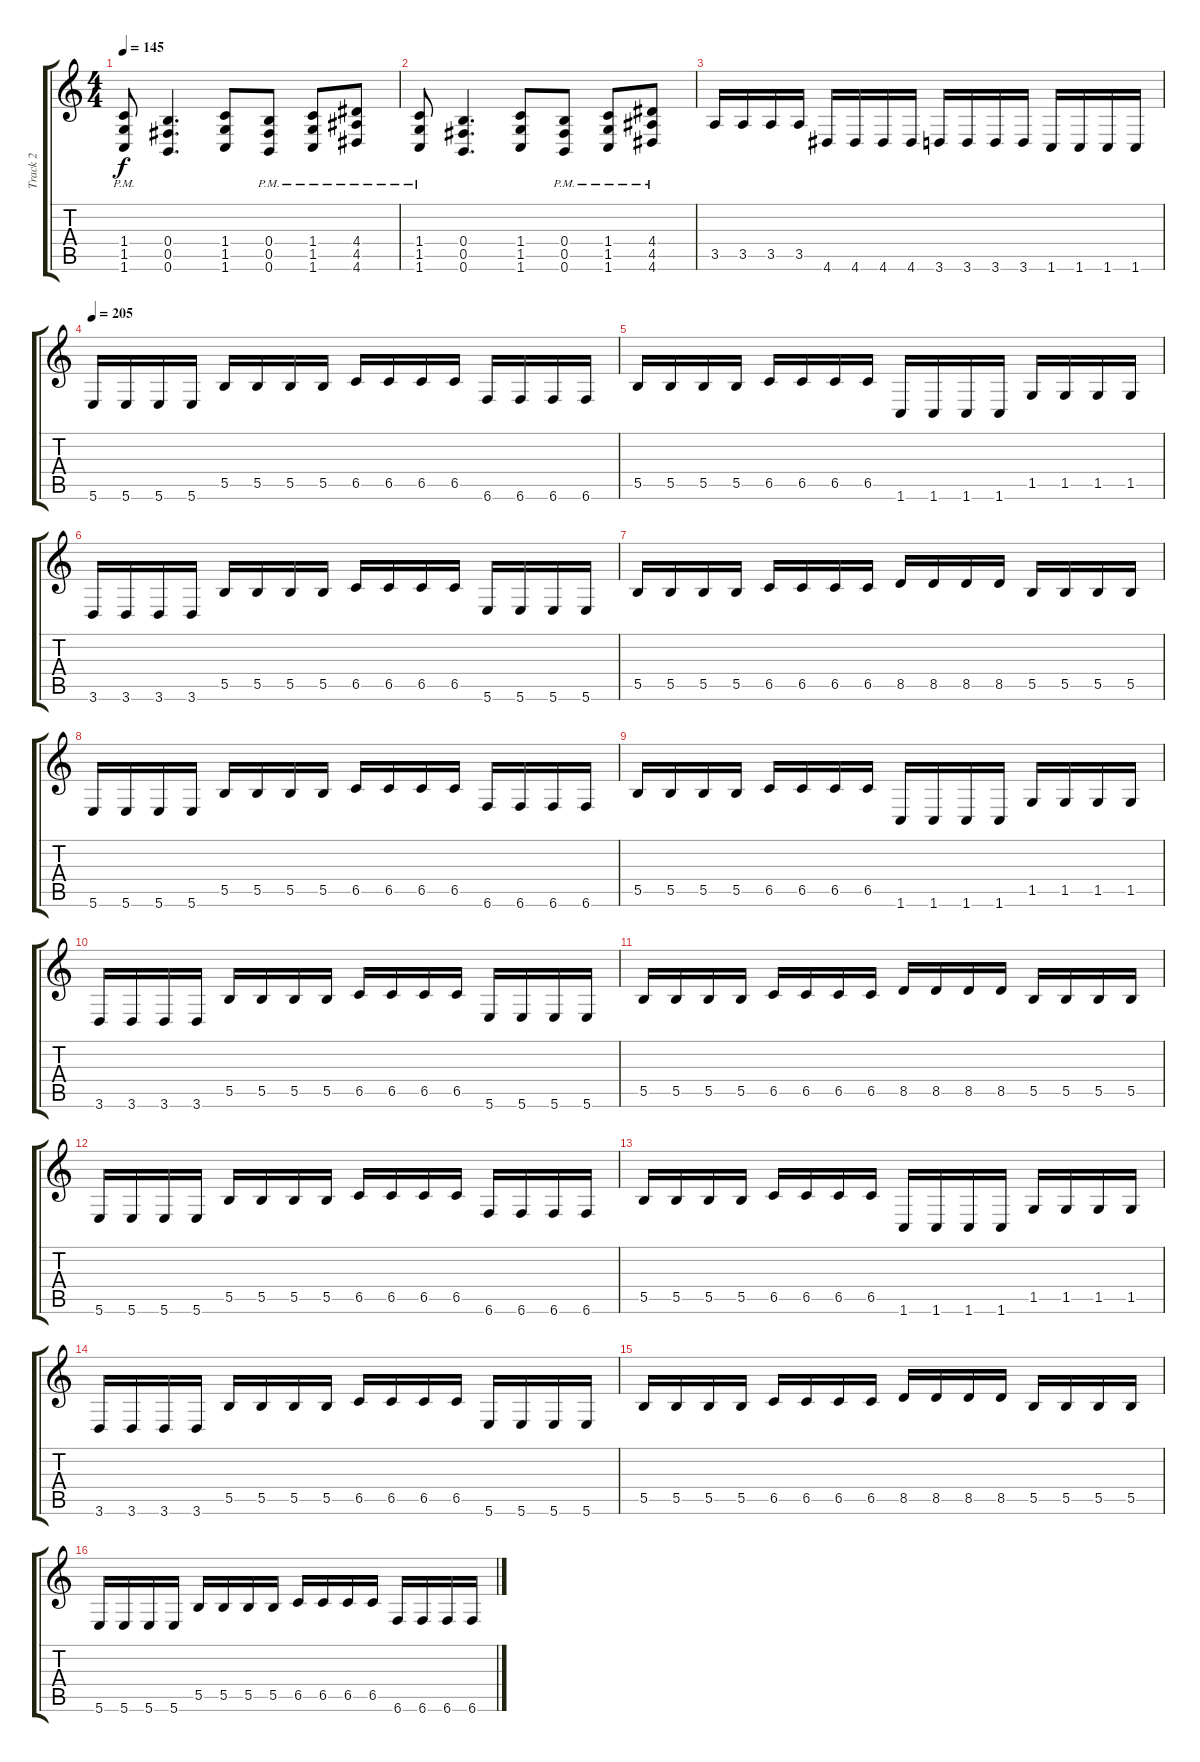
\track ("Track 2" "Track 2") {instrument distortionguitar}
\staff {score tabs}
\tuning (Db4 Ab3 E3 B2 Gb2 B1) {hide}
\ts (4 4)
\tempo 145
\clef g2
\ks c
(1.4{pm} 1.5{pm} 1.6{pm}).8{dy f} (0.4 0.5 0.6).4{d} (1.4 1.5 1.6).8 (0.4{pm} 0.5{pm} 0.6{pm}).8 (1.4{pm} 1.5{pm} 1.6{pm}).8 (4.4{pm} 4.5{pm} 4.6{pm}).8 |
(1.4{pm} 1.5{pm} 1.6{pm}).8 (0.4 0.5 0.6).4{d} (1.4 1.5 1.6).8 (0.4{pm} 0.5{pm} 0.6{pm}).8 (1.4{pm} 1.5{pm} 1.6{pm}).8 (4.4{pm} 4.5{pm} 4.6{pm}).8 |
3.5.16 3.5.16 3.5.16 3.5.16 4.6.16 4.6.16 4.6.16 4.6.16 3.6.16 3.6.16 3.6.16 3.6.16 1.6.16 1.6.16 1.6.16 1.6.16 |
\tempo 205
5.6.16 5.6.16 5.6.16 5.6.16 5.5.16 5.5.16 5.5.16 5.5.16 6.5.16 6.5.16 6.5.16 6.5.16 6.6.16 6.6.16 6.6.16 6.6.16 |
5.5.16 5.5.16 5.5.16 5.5.16 6.5.16 6.5.16 6.5.16 6.5.16 1.6.16 1.6.16 1.6.16 1.6.16 1.5.16 1.5.16 1.5.16 1.5.16 |
3.6.16 3.6.16 3.6.16 3.6.16 5.5.16 5.5.16 5.5.16 5.5.16 6.5.16 6.5.16 6.5.16 6.5.16 5.6.16 5.6.16 5.6.16 5.6.16 |
5.5.16 5.5.16 5.5.16 5.5.16 6.5.16 6.5.16 6.5.16 6.5.16 8.5.16 8.5.16 8.5.16 8.5.16 5.5.16 5.5.16 5.5.16 5.5.16 |
5.6.16 5.6.16 5.6.16 5.6.16 5.5.16 5.5.16 5.5.16 5.5.16 6.5.16 6.5.16 6.5.16 6.5.16 6.6.16 6.6.16 6.6.16 6.6.16 |
5.5.16 5.5.16 5.5.16 5.5.16 6.5.16 6.5.16 6.5.16 6.5.16 1.6.16 1.6.16 1.6.16 1.6.16 1.5.16 1.5.16 1.5.16 1.5.16 |
3.6.16 3.6.16 3.6.16 3.6.16 5.5.16 5.5.16 5.5.16 5.5.16 6.5.16 6.5.16 6.5.16 6.5.16 5.6.16 5.6.16 5.6.16 5.6.16 |
5.5.16 5.5.16 5.5.16 5.5.16 6.5.16 6.5.16 6.5.16 6.5.16 8.5.16 8.5.16 8.5.16 8.5.16 5.5.16 5.5.16 5.5.16 5.5.16 |
5.6.16 5.6.16 5.6.16 5.6.16 5.5.16 5.5.16 5.5.16 5.5.16 6.5.16 6.5.16 6.5.16 6.5.16 6.6.16 6.6.16 6.6.16 6.6.16 |
5.5.16 5.5.16 5.5.16 5.5.16 6.5.16 6.5.16 6.5.16 6.5.16 1.6.16 1.6.16 1.6.16 1.6.16 1.5.16 1.5.16 1.5.16 1.5.16 |
3.6.16 3.6.16 3.6.16 3.6.16 5.5.16 5.5.16 5.5.16 5.5.16 6.5.16 6.5.16 6.5.16 6.5.16 5.6.16 5.6.16 5.6.16 5.6.16 |
5.5.16 5.5.16 5.5.16 5.5.16 6.5.16 6.5.16 6.5.16 6.5.16 8.5.16 8.5.16 8.5.16 8.5.16 5.5.16 5.5.16 5.5.16 5.5.16 |
5.6.16 5.6.16 5.6.16 5.6.16 5.5.16 5.5.16 5.5.16 5.5.16 6.5.16 6.5.16 6.5.16 6.5.16 6.6.16 6.6.16 6.6.16 6.6.16
